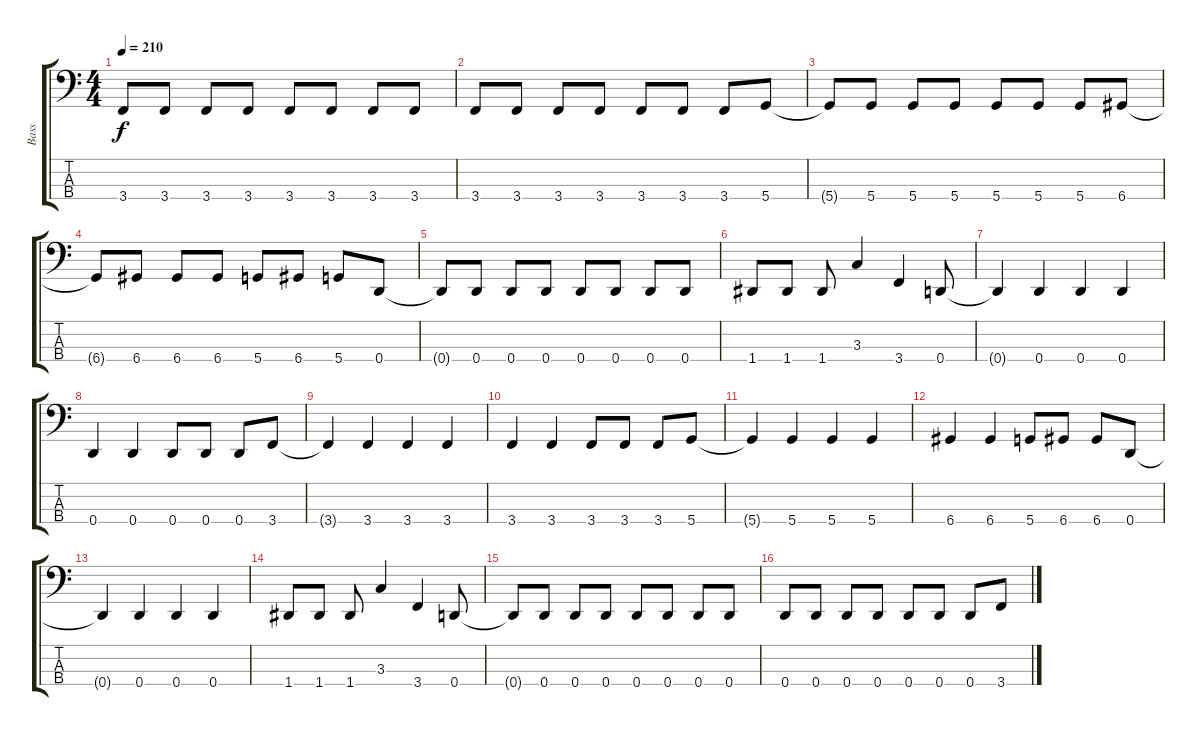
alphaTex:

\track ("Bass" "Bass") {instrument electricbasspick}
\staff {score tabs}
\tuning (G2 D2 A1 D1) {hide}
\ts (4 4)
\tempo 210
\clef f4
\ks c
3.4{t}.8{dy f} 3.4.8 3.4.8 3.4.8 3.4.8 3.4.8 3.4.8 3.4.8 |
3.4.8 3.4.8 3.4.8 3.4.8 3.4.8 3.4.8 3.4.8 5.4.8 |
5.4{t}.8 5.4.8 5.4.8 5.4.8 5.4.8 5.4.8 5.4.8 6.4.8 |
6.4{t}.8 6.4.8 6.4.8 6.4.8 5.4.8 6.4.8 5.4.8 0.4.8 |
0.4{t}.8 0.4.8 0.4.8 0.4.8 0.4.8 0.4.8 0.4.8 0.4.8 |
1.4.8 1.4.8 1.4.8 3.3.4 3.4.4 0.4.8 |
0.4{t}.4 0.4.4 0.4.4 0.4.4 |
0.4.4 0.4.4 0.4.8 0.4.8 0.4.8 3.4.8 |
3.4{t}.4 3.4.4 3.4.4 3.4.4 |
3.4.4 3.4.4 3.4.8 3.4.8 3.4.8 5.4.8 |
5.4{t}.4 5.4.4 5.4.4 5.4.4 |
6.4.4 6.4.4 5.4.8 6.4.8 6.4.8 0.4.8 |
0.4{t}.4 0.4.4 0.4.4 0.4.4 |
1.4.8 1.4.8 1.4.8 3.3.4 3.4.4 0.4.8 |
0.4{t}.8 0.4.8 0.4.8 0.4.8 0.4.8 0.4.8 0.4.8 0.4.8 |
0.4.8 0.4.8 0.4.8 0.4.8 0.4.8 0.4.8 0.4.8 3.4.8
